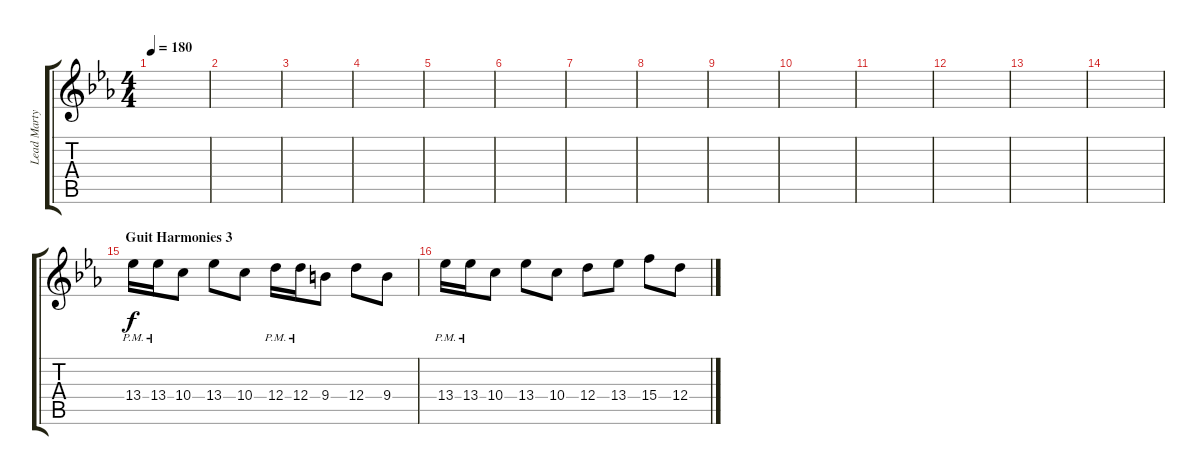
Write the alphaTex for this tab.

\track ("Lead Marty" "Lead Marty") {instrument overdrivenguitar}
\staff {score tabs}
\tuning (E4 B3 G3 D3 A2 E2) {hide}
\ts (4 4)
\tempo 180
\clef g2
\ks eb
|
|
|
|
|
|
|
|
|
|
|
|
|
|
\section ("" "Guit Harmonies 3")
13.4{pm}.16 13.4{pm}.16 10.4.8 13.4.8 10.4.8 12.4{pm}.16 12.4{pm}.16 9.4.8 12.4.8 9.4.8 |
13.4{pm}.16 13.4{pm}.16 10.4.8 13.4.8 10.4.8 12.4.8 13.4.8 15.4.8 12.4.8
